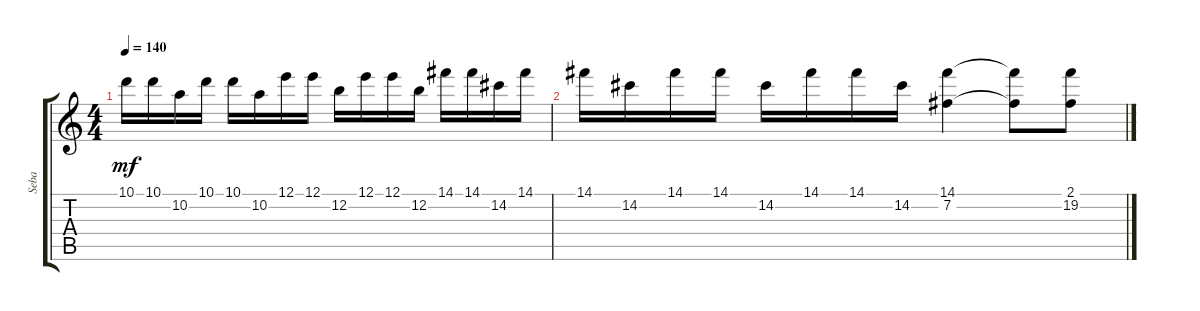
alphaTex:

\track ("Seba" "Seba") {instrument distortionguitar}
\staff {score tabs}
\tuning (E4 B3 G3 D3 A2 E2) {hide}
\ts (4 4)
\tempo 140
\clef g2
\ks c
10.1.16{dy mf} 10.1.16 10.2.16 10.1.16 10.1.16 10.2.16 12.1.16 12.1.16 12.2.16 12.1.16 12.1.16 12.2.16 14.1.16 14.1.16 14.2.16 14.1.16 |
14.1.16 14.2.16 14.1.16 14.1.16 14.2.16 14.1.16 14.1.16 14.2.16 (14.1 7.2).4 (14.1{t} 7.2{t}).8 (2.1 19.2).8
